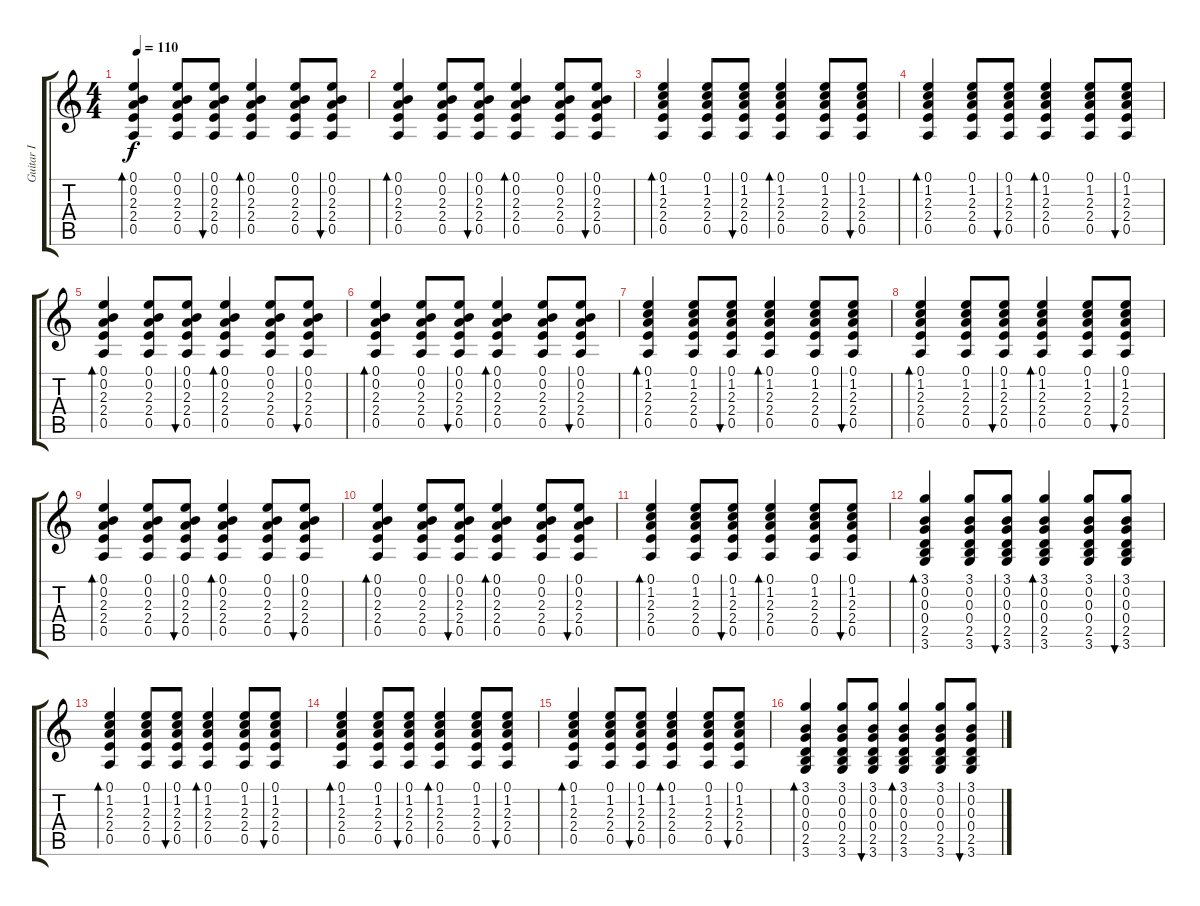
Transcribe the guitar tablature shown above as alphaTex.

\track ("Guitar I" "Guitar I") {instrument electricguitarclean}
\staff {score tabs}
\tuning (E4 B3 G3 D3 A2 E2) {hide}
\ts (4 4)
\tempo 110
\clef g2
\ks c
(0.1 0.2 2.3 2.4 0.5).4{bd 30 dy f} (0.1 0.2 2.3 2.4 0.5).8 (0.1 0.2 2.3 2.4 0.5).8{bu 60} (0.1 0.2 2.3 2.4 0.5).4{bd 30} (0.1 0.2 2.3 2.4 0.5).8 (0.1 0.2 2.3 2.4 0.5).8{bu 60} |
(0.1 0.2 2.3 2.4 0.5).4{bd 30} (0.1 0.2 2.3 2.4 0.5).8 (0.1 0.2 2.3 2.4 0.5).8{bu 60} (0.1 0.2 2.3 2.4 0.5).4{bd 30} (0.1 0.2 2.3 2.4 0.5).8 (0.1 0.2 2.3 2.4 0.5).8{bu 60} |
(0.1 1.2 2.3 2.4 0.5).4{bd 30} (0.1 1.2 2.3 2.4 0.5).8 (0.1 1.2 2.3 2.4 0.5).8{bu 60} (0.1 1.2 2.3 2.4 0.5).4{bd 30} (0.1 1.2 2.3 2.4 0.5).8 (0.1 1.2 2.3 2.4 0.5).8{bu 60} |
(0.1 1.2 2.3 2.4 0.5).4{bd 30} (0.1 1.2 2.3 2.4 0.5).8 (0.1 1.2 2.3 2.4 0.5).8{bu 60} (0.1 1.2 2.3 2.4 0.5).4{bd 30} (0.1 1.2 2.3 2.4 0.5).8 (0.1 1.2 2.3 2.4 0.5).8{bu 60} |
(0.1 0.2 2.3 2.4 0.5).4{bd 30} (0.1 0.2 2.3 2.4 0.5).8 (0.1 0.2 2.3 2.4 0.5).8{bu 60} (0.1 0.2 2.3 2.4 0.5).4{bd 30} (0.1 0.2 2.3 2.4 0.5).8 (0.1 0.2 2.3 2.4 0.5).8{bu 60} |
(0.1 0.2 2.3 2.4 0.5).4{bd 30} (0.1 0.2 2.3 2.4 0.5).8 (0.1 0.2 2.3 2.4 0.5).8{bu 60} (0.1 0.2 2.3 2.4 0.5).4{bd 30} (0.1 0.2 2.3 2.4 0.5).8 (0.1 0.2 2.3 2.4 0.5).8{bu 60} |
(0.1 1.2 2.3 2.4 0.5).4{bd 30} (0.1 1.2 2.3 2.4 0.5).8 (0.1 1.2 2.3 2.4 0.5).8{bu 60} (0.1 1.2 2.3 2.4 0.5).4{bd 30} (0.1 1.2 2.3 2.4 0.5).8 (0.1 1.2 2.3 2.4 0.5).8{bu 60} |
(0.1 1.2 2.3 2.4 0.5).4{bd 30} (0.1 1.2 2.3 2.4 0.5).8 (0.1 1.2 2.3 2.4 0.5).8{bu 60} (0.1 1.2 2.3 2.4 0.5).4{bd 30} (0.1 1.2 2.3 2.4 0.5).8 (0.1 1.2 2.3 2.4 0.5).8{bu 60} |
(0.1 0.2 2.3 2.4 0.5).4{bd 30} (0.1 0.2 2.3 2.4 0.5).8 (0.1 0.2 2.3 2.4 0.5).8{bu 60} (0.1 0.2 2.3 2.4 0.5).4{bd 30} (0.1 0.2 2.3 2.4 0.5).8 (0.1 0.2 2.3 2.4 0.5).8{bu 60} |
(0.1 0.2 2.3 2.4 0.5).4{bd 30} (0.1 0.2 2.3 2.4 0.5).8 (0.1 0.2 2.3 2.4 0.5).8{bu 60} (0.1 0.2 2.3 2.4 0.5).4{bd 30} (0.1 0.2 2.3 2.4 0.5).8 (0.1 0.2 2.3 2.4 0.5).8{bu 60} |
(0.1 1.2 2.3 2.4 0.5).4{bd 30} (0.1 1.2 2.3 2.4 0.5).8 (0.1 1.2 2.3 2.4 0.5).8{bu 60} (0.1 1.2 2.3 2.4 0.5).4{bd 30} (0.1 1.2 2.3 2.4 0.5).8 (0.1 1.2 2.3 2.4 0.5).8{bu 60} |
(3.1 0.2 0.3 0.4 2.5 3.6).4{bd 30} (3.1 0.2 0.3 0.4 2.5 3.6).8 (3.1 0.2 0.3 0.4 2.5 3.6).8{bu 60} (3.1 0.2 0.3 0.4 2.5 3.6).4{bd 30} (3.1 0.2 0.3 0.4 2.5 3.6).8 (3.1 0.2 0.3 0.4 2.5 3.6).8{bu 60} |
(0.1 1.2 2.3 2.4 0.5).4{bd 30} (0.1 1.2 2.3 2.4 0.5).8 (0.1 1.2 2.3 2.4 0.5).8{bu 60} (0.1 1.2 2.3 2.4 0.5).4{bd 30} (0.1 1.2 2.3 2.4 0.5).8 (0.1 1.2 2.3 2.4 0.5).8{bu 60} |
(0.1 1.2 2.3 2.4 0.5).4{bd 30} (0.1 1.2 2.3 2.4 0.5).8 (0.1 1.2 2.3 2.4 0.5).8{bu 60} (0.1 1.2 2.3 2.4 0.5).4{bd 30} (0.1 1.2 2.3 2.4 0.5).8 (0.1 1.2 2.3 2.4 0.5).8{bu 60} |
(0.1 1.2 2.3 2.4 0.5).4{bd 30} (0.1 1.2 2.3 2.4 0.5).8 (0.1 1.2 2.3 2.4 0.5).8{bu 60} (0.1 1.2 2.3 2.4 0.5).4{bd 30} (0.1 1.2 2.3 2.4 0.5).8 (0.1 1.2 2.3 2.4 0.5).8{bu 60} |
(3.1 0.2 0.3 0.4 2.5 3.6).4{bd 30} (3.1 0.2 0.3 0.4 2.5 3.6).8 (3.1 0.2 0.3 0.4 2.5 3.6).8{bu 60} (3.1 0.2 0.3 0.4 2.5 3.6).4{bd 30} (3.1 0.2 0.3 0.4 2.5 3.6).8 (3.1 0.2 0.3 0.4 2.5 3.6).8{bu 60}
